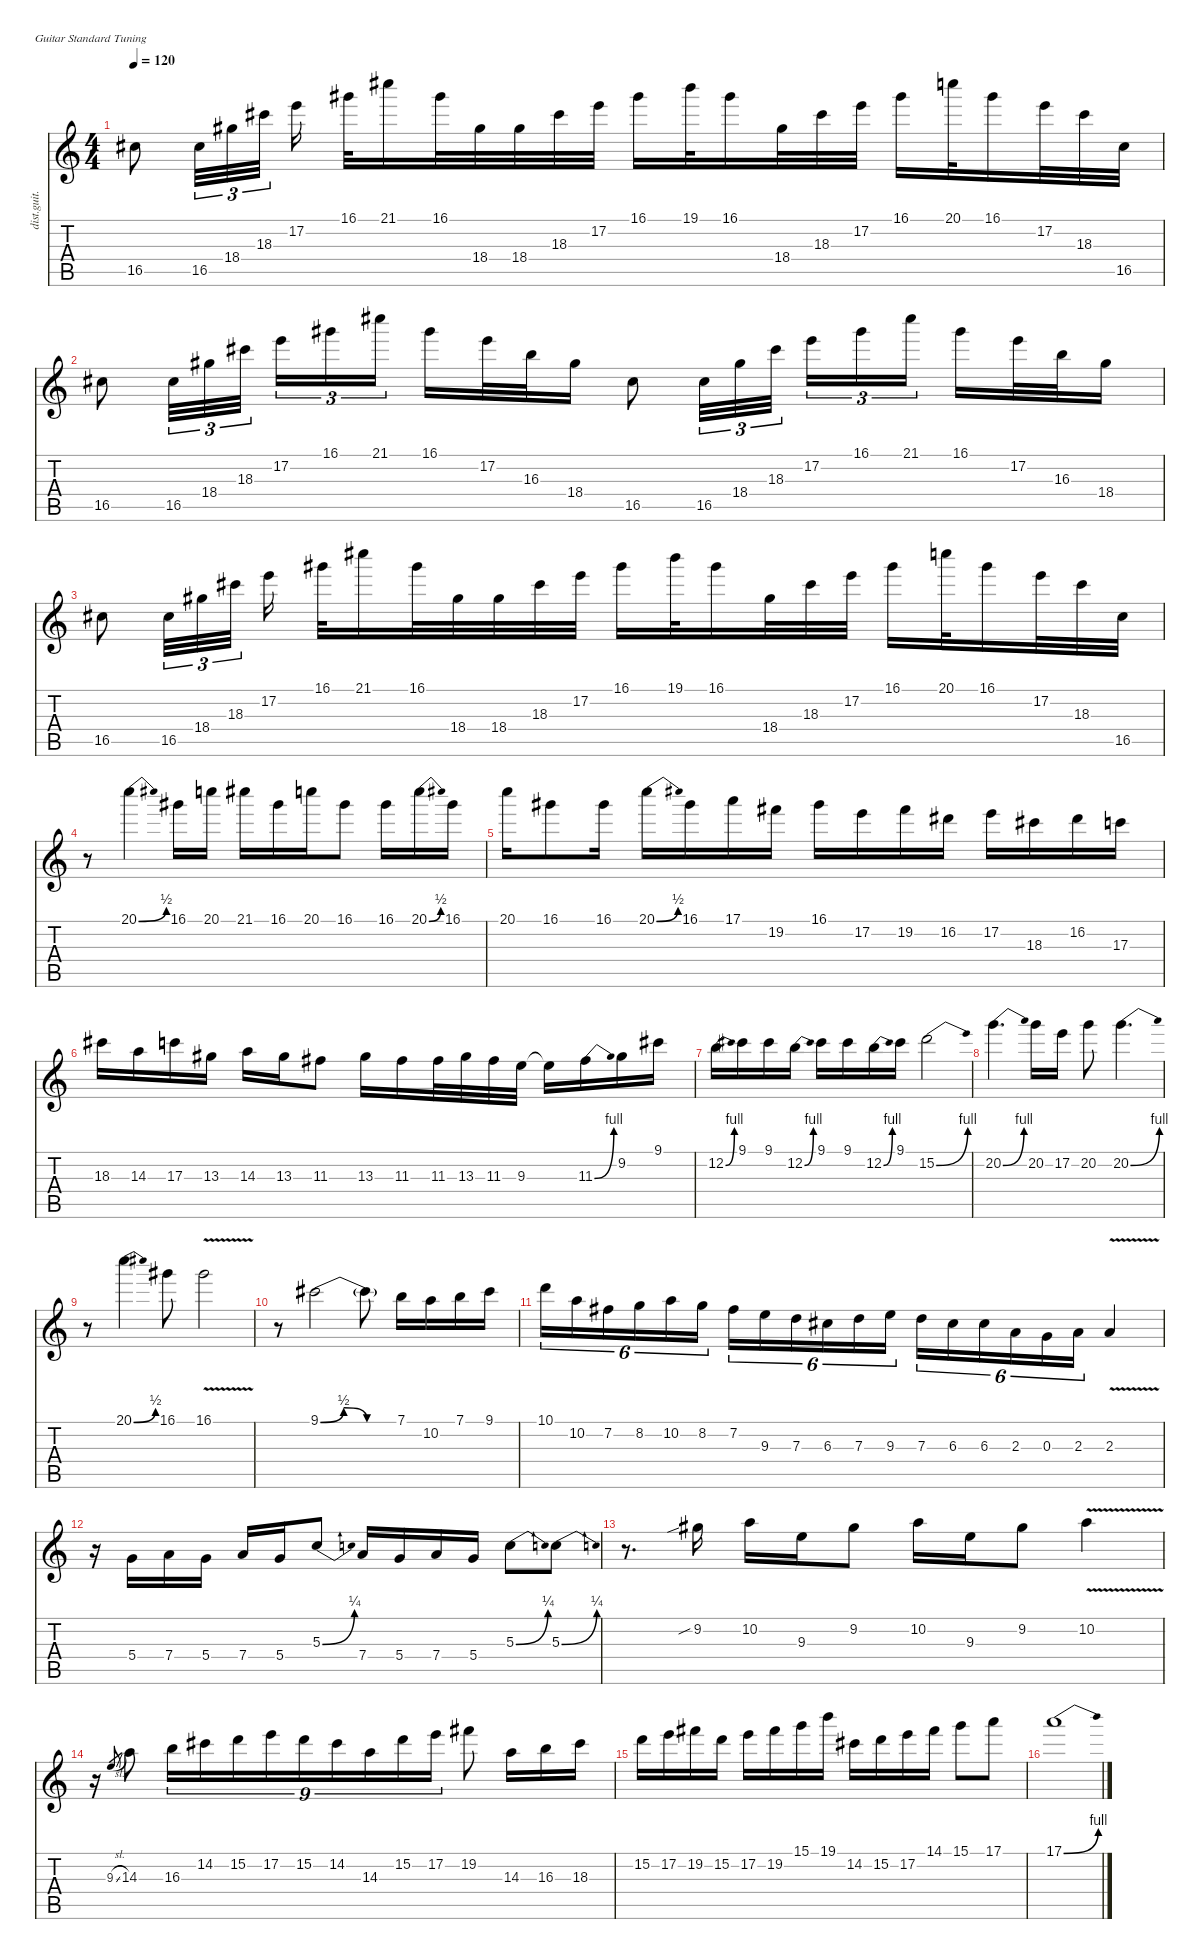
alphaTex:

\defaultSystemsLayout 4
\hideDynamics
\bracketExtendMode nobrackets
\otherSystemsTrackNameOrientation horizontal
\track ("Lead Guitar" "dist.guit.") {instrument distortionguitar}
\staff {score tabs}
\tuning (E4 B3 G3 D3 A2 E2)
\ts (4 4)
\tempo 120
\clef g2
\ks c
16.5{acc #}.8{dy f beam Down} 16.5{acc #}.32{tu (3 2) beam Down} 18.4{acc #}.32{tu (3 2) beam Down} 18.3{acc #}.32{tu (3 2) beam Down} 17.2.16{beam Down} 16.1{acc #}.32{beam Down} 21.1{acc #}.16{beam Down} 16.1{acc #}.32{beam Down} 18.4{acc #}.32{beam Down} 18.4{acc #}.32{beam Down} 18.3{acc #}.32{beam Down} 17.2.32{beam Down} 16.1{acc #}.16{beam Down} 19.1.32{beam Down} 16.1{acc #}.16{beam Down} 18.4{acc #}.32{beam Down} 18.3{acc #}.32{beam Down} 17.2.32{beam Down} 16.1{acc #}.16{beam Down} 20.1.32{beam Down} 16.1{acc #}.16{beam Down} 17.2.32{beam Down} 18.3{acc #}.32{beam Down} 16.5{acc #}.32{beam Down} |
16.5{acc #}.8{beam Down} 16.5{acc #}.32{tu (3 2) beam Down} 18.4{acc #}.32{tu (3 2) beam Down} 18.3{acc #}.32{tu (3 2) beam Down} 17.2.16{tu (3 2) beam Down} 16.1{acc #}.16{tu (3 2) beam Down} 21.1{acc #}.16{tu (3 2) beam Down} 16.1{acc #}.16{beam Down} 17.2.32{beam Down} 16.3.32{beam Down} 18.4{acc #}.16{beam Down} 16.5{acc #}.8{beam Down} 16.5{acc #}.32{tu (3 2) beam Down} 18.4{acc #}.32{tu (3 2) beam Down} 18.3{acc #}.32{tu (3 2) beam Down} 17.2.16{tu (3 2) beam Down} 16.1{acc #}.16{tu (3 2) beam Down} 21.1{acc #}.16{tu (3 2) beam Down} 16.1{acc #}.16{beam Down} 17.2.32{beam Down} 16.3.32{beam Down} 18.4{acc #}.16{beam Down} |
16.5{acc #}.8{beam Down} 16.5{acc #}.32{tu (3 2) beam Down} 18.4{acc #}.32{tu (3 2) beam Down} 18.3{acc #}.32{tu (3 2) beam Down} 17.2.16{beam Down} 16.1{acc #}.32{beam Down} 21.1{acc #}.16{beam Down} 16.1{acc #}.32{beam Down} 18.4{acc #}.32{beam Down} 18.4{acc #}.32{beam Down} 18.3{acc #}.32{beam Down} 17.2.32{beam Down} 16.1{acc #}.16{beam Down} 19.1.32{beam Down} 16.1{acc #}.16{beam Down} 18.4{acc #}.32{beam Down} 18.3{acc #}.32{beam Down} 17.2.32{beam Down} 16.1{acc #}.16{beam Down} 20.1.32{beam Down} 16.1{acc #}.16{beam Down} 17.2.32{beam Down} 18.3{acc #}.32{beam Down} 16.5{acc #}.32{beam Down} |
r.8{beam Down} 20.1{be (bend 0 0 30 2)}.4{beam Down} 16.1{acc #}.16{beam Down} 20.1.16{beam Down} 21.1{acc #}.16{beam Down} 16.1{acc #}.16{beam Down} 20.1.16{beam Down} 16.1{acc #}.8{beam Down} 16.1{acc #}.16{beam Down} 20.1{be (bend 0 0 30 2)}.16{beam Down} 16.1{acc #}.16{beam Down} |
20.1.16{beam Down} 16.1{acc #}.8{beam Down} 16.1{acc #}.16{beam Down} 20.1{be (bend 0 0 30 2)}.16{beam Down} 16.1{acc #}.16{beam Down} 17.1.16{beam Down} 19.2{acc #}.16{beam Down} 16.1{acc #}.16{beam Down} 17.2.16{beam Down} 19.2{acc #}.16{beam Down} 16.2{acc #}.16{beam Down} 17.2.16{beam Down} 18.3{acc #}.16{beam Down} 16.2{acc #}.16{beam Down} 17.3.16{beam Down} |
18.3{acc #}.16{beam Down} 14.3.16{beam Down} 17.3.16{beam Down} 13.3{acc #}.16{beam Down} 14.3.16{beam Down} 13.3{acc #}.16{beam Down} 11.3{acc #}.8{beam Down} 13.3{acc #}.16{beam Down} 11.3{acc #}.16{beam Down} 11.3{acc #}.32{beam Down} 13.3{acc #}.32{beam Down} 11.3{acc #}.32{beam Down} 9.3.32{beam Down} 9.3{t}.16{beam Down} 11.3{be (bend 0 0 30 4) acc #}.16{beam Down} 9.2{acc #}.16{beam Down} 9.1{acc #}.16{beam Down} |
12.2{be (bend 0 0 30 4)}.16{beam Down} 9.1{acc #}.16{beam Down} 9.1{acc #}.16{beam Down} 12.2{be (bend 0 0 30 4)}.16{beam Down} 9.1{acc #}.16{beam Down} 9.1{acc #}.16{beam Down} 12.2{be (bend 0 0 30 4)}.16{beam Down} 9.1{acc #}.16{beam Down} 15.2{be (bend 0 0 15 4)}.2{beam Down} |
20.2{be (bend 0 0 30 4)}.4{d beam Down} 20.2.16{beam Down} 17.2.16{beam Down} 20.2.8{beam Down} 20.2{be (bend 0 0 19.999999199999998 4)}.4{d beam Down} |
r.8{beam Down} 20.1{be (bend 0 0 30 2)}.4{beam Down} 16.1{acc #}.8{beam Down} 16.1{v acc #}.2{beam Down} |
r.8{beam Down} 9.1{be (bendrelease 0 0 30 2 30 2 60 0) acc #}.2{beam Down} 9.1{be (hold 0 0 60 0) t acc #}.8{beam Down} 7.1.16{beam Down} 10.2.16{beam Down} 7.1.16{beam Down} 9.1{acc #}.16{beam Down} |
10.1.16{tu (6 4) beam Down} 10.2.16{tu (6 4) beam Down} 7.2{acc #}.16{tu (6 4) beam Down} 8.2.16{tu (6 4) beam Down} 10.2.16{tu (6 4) beam Down} 8.2.16{tu (6 4) beam Down} 7.2{acc #}.16{tu (6 4) beam Down} 9.3.16{tu (6 4) beam Down} 7.3.16{tu (6 4) beam Down} 6.3{acc #}.16{tu (6 4) beam Down} 7.3.16{tu (6 4) beam Down} 9.3.16{tu (6 4) beam Down} 7.3.16{tu (6 4) beam Down} 6.3{acc #}.16{tu (6 4) beam Down} 6.3{acc #}.16{tu (6 4) beam Down} 2.3.16{tu (6 4) beam Down} 0.3.16{tu (6 4) beam Down} 2.3.16{tu (6 4) beam Down} 2.3{v}.4{beam Up} |
r.16{beam Down} 5.4.16{beam Up} 7.4.16{beam Up} 5.4.16{beam Up} 7.4.16{beam Up} 5.4.16{beam Up} 5.3{be (bend 0 0 30 1)}.8{beam Up} 7.4.16{beam Up} 5.4.16{beam Up} 7.4.16{beam Up} 5.4.16{beam Up} 5.3{be (bend 0 0 30 1)}.8{beam Down} 5.3{be (bend 0 0 30 1)}.8{beam Down} |
r.8{d beam Down} 9.2{sib acc #}.16{beam Down} 10.2.16{beam Down} 9.3.16{beam Down} 9.2{acc #}.8{beam Down} 10.2.16{beam Down} 9.3.16{beam Down} 9.2{acc #}.8{beam Down} 10.2{v}.4{beam Down} |
r.16{beam Down} 9.3{sl}.8{gr dy mf beam Up} 14.3.8{dy f beam Down} 16.3.16{tu (9 8) beam Down} 14.2{acc #}.16{tu (9 8) beam Down} 15.2.16{tu (9 8) beam Down} 17.2.16{tu (9 8) beam Down} 15.2.16{tu (9 8) beam Down} 14.2{acc #}.16{tu (9 8) beam Down} 14.3.16{tu (9 8) beam Down} 15.2.16{tu (9 8) beam Down} 17.2.16{tu (9 8) beam Down} 19.2{acc #}.8{beam Down} 14.3.16{beam Down} 16.3.16{beam Down} 18.3{acc #}.16{beam Down} |
15.2.16{beam Down} 17.2.16{beam Down} 19.2{acc #}.16{beam Down} 15.2.16{beam Down} 17.2.16{beam Down} 19.2{acc #}.16{beam Down} 15.1.16{beam Down} 19.1.16{beam Down} 14.2{acc #}.16{beam Down} 15.2.16{beam Down} 17.2.16{beam Down} 14.1{acc #}.16{beam Down} 15.1.8{beam Down} 17.1.8{beam Down} |
17.1{be (bend 0 0 1.9999997999999999 4)}.1{beam Down}
